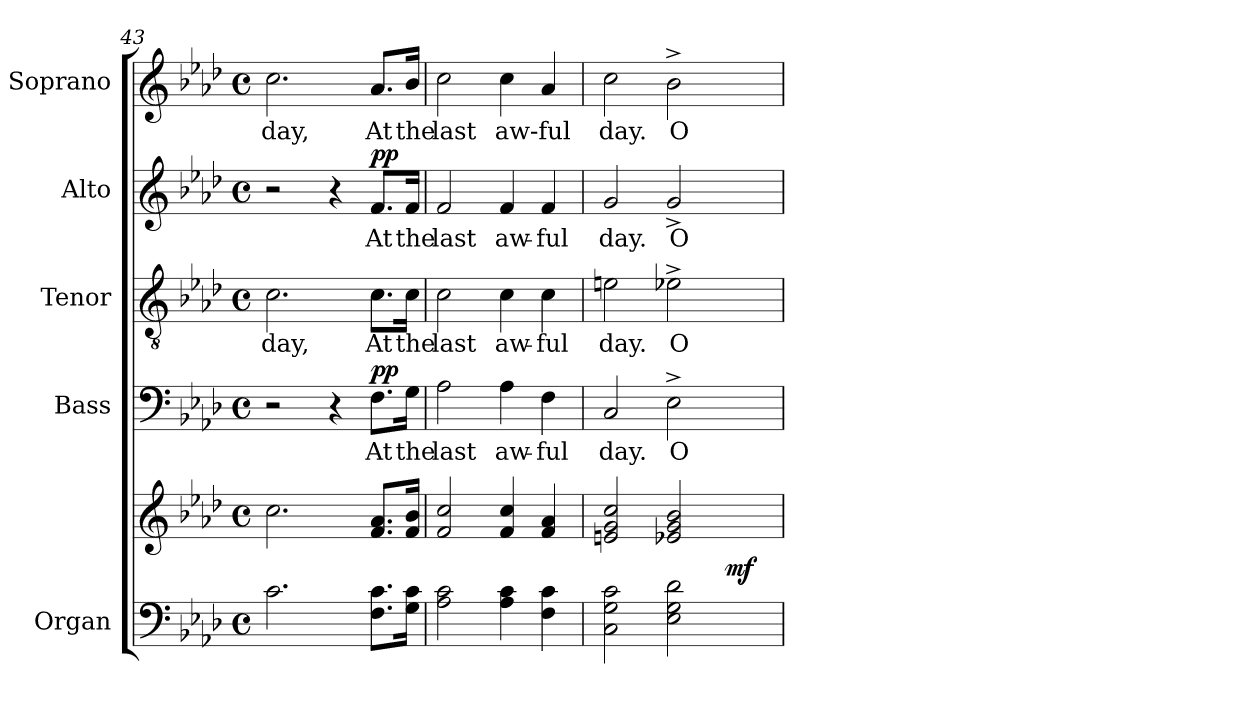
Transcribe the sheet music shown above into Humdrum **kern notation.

**kern	**kern	**dynam	**kern	**text	**dynam	**kern	**text	**kern	**text	**dynam	**kern	**text
*part5	*part5	*part5	*part4	*part4	*part4	*part3	*part3	*part2	*part2	*part2	*part1	*part1
*staff6	*staff5	*staff5/6	*staff4	*staff4	*staff4	*staff3	*staff3	*staff2	*staff2	*staff2	*staff1	*staff1
*I"Organ	*	*	*I"Bass	*	*	*I"Tenor	*	*I"Alto	*	*	*I"Soprano	*
*I'Org.	*	*	*I'B.	*	*	*I'T.	*	*I'A.	*	*	*I'S.	*
!!LO:LB:g=z
*clefF4	*clefG2	*	*clefF4	*	*	*clefGv2	*	*clefG2	*	*	*clefG2	*
*	*	*	*	*	*	*ITrd7c12	*	*	*	*	*	*
*k[b-e-a-d-]	*k[b-e-a-d-]	*	*k[b-e-a-d-]	*	*	*k[b-e-a-d-]	*	*k[b-e-a-d-]	*	*	*k[b-e-a-d-]	*
*A-:	*A-:	*	*A-:	*	*	*A-:	*	*A-:	*	*	*A-:	*
*M4/4	*M4/4	*	*M4/4	*	*	*M4/4	*	*M4/4	*	*	*M4/4	*
*met(c)	*met(c)	*	*met(c)	*	*	*met(c)	*	*met(c)	*	*	*met(c)	*
=43	=43	=43	=43	=43	=43	=43	=43	=43	=43	=43	=43	=43
!	!	!	!	!	!	!	!LO:LY:b:color=#000000	!	!	!	!	!
!	!	!	!	!	!	!	!	!	!	!	!	!LO:LY:b:color=#000000
2.ci\	2.cci\	.	2r	.	.	2.Ci\	day,	2r	.	.	2.cci\	day,
.	.	.	4r	.	.	.	.	4r	.	.	.	.
!	!	!	!	!LO:LY:b:color=#000000	!	!	!	!	!	!	!	!
!	!	!	!	!	!	!	!LO:LY:b:color=#000000	!	!	!	!	!
!	!	!	!	!	!	!	!	!	!LO:LY:b:color=#000000	!	!	!
!	!	!	!	!	!	!	!	!	!	!	!	!LO:LY:b:color=#000000
8.Fi\ 8.ciL	8.fi/ 8.a-iL	.	8.Fi\L	At	pp	8.Ci\L	At	8.fi/L	At	pp	8.a-i/L	At
!	!	!	!	!LO:LY:b:color=#000000	!	!	!	!	!	!	!	!
!	!	!	!	!	!	!	!LO:LY:b:color=#000000	!	!	!	!	!
!	!	!	!	!	!	!	!	!	!LO:LY:b:color=#000000	!	!	!
!	!	!	!	!	!	!	!	!	!	!	!	!LO:LY:b:color=#000000
16Gi\ 16ciJk	16fi/ 16b-iJk	.	16Gi\Jk	the	.	16Ci\Jk	the	16fi/Jk	the	.	16b-i/Jk	the
=44	=44	=44	=44	=44	=44	=44	=44	=44	=44	=44	=44	=44
!	!	!	!	!LO:LY:b:color=#000000	!	!	!	!	!	!	!	!
!	!	!	!	!	!	!	!LO:LY:b:color=#000000	!	!	!	!	!
!	!	!	!	!	!	!	!	!	!LO:LY:b:color=#000000	!	!	!
!	!	!	!	!	!	!	!	!	!	!	!	!LO:LY:b:color=#000000
2A-i\ 2ci	2fi/ 2cci	.	2A-i\	last	.	2Ci\	last	2fi/	last	.	2cci\	last
!	!	!	!	!LO:LY:b:color=#000000	!	!	!	!	!	!	!	!
!	!	!	!	!	!	!	!LO:LY:b:color=#000000	!	!	!	!	!
!	!	!	!	!	!	!	!	!	!LO:LY:b:color=#000000	!	!	!
!	!	!	!	!	!	!	!	!	!	!	!	!LO:LY:b:color=#000000
4A-i\ 4ci	4fi/ 4cci	.	4A-i\	aw-	.	4Ci\	aw-	4fi/	aw-	.	4cci\	aw-ful
!	!	!	!	!LO:LY:b:color=#000000	!	!	!	!	!	!	!	!
!	!	!	!	!	!	!	!LO:LY:b:color=#000000	!	!	!	!	!
!	!	!	!	!	!	!	!	!	!LO:LY:b:color=#000000	!	!	!
4Fi\ 4ci	4fi/ 4a-i	.	4Fi\	-ful	.	4Ci\	-ful	4fi/	-ful	.	4a-i/	.
=45	=45	=45	=45	=45	=45	=45	=45	=45	=45	=45	=45	=45
!	!	!	!	!LO:LY:b:color=#000000	!	!	!	!	!	!	!	!
!	!	!	!	!	!	!	!LO:LY:b:color=#000000	!	!	!	!	!
!	!	!	!	!	!	!	!	!	!LO:LY:b:color=#000000	!	!	!
!	!	!	!	!	!	!	!	!	!	!	!	!LO:LY:b:color=#000000
*	*^	*	*	*	*	*	*	*	*	*	*	*
2Ci\ 2Gi 2ci	2eni/ 2gi 2cci	2ryy	.	2Ci/	day.	.	2Eni\	day.	2gi/	day.	.	2cci\	day.
!	!	!	!	!	!LO:LY:b:color=#000000	!	!	!	!	!	!	!	!
!	!	!	!	!	!	!	!	!LO:LY:b:color=#000000	!	!	!	!	!
!	!	!	!	!	!	!	!	!	!	!LO:LY:b:color=#000000	!	!	!
!	!	!	!	!	!	!	!	!	!	!	!	!	!LO:LY:b:color=#000000
2E-i\ 2Gi 2d-i	2e-Xi/ 2gi 2b-i	8ryy	.	2E-^i\	O	.	2E-X^i\	O	2g^i/	O	.	2b-^i\	O
.	.	16ryy	.	.	.	.	.	.	.	.	.	.	.
.	.	64ryy	.	.	.	.	.	.	.	.	.	.	.
.	.	128ryy	.	.	.	.	.	.	.	.	.	.	.
.	.	512ryy	.	.	.	.	.	.	.	.	.	.	.
.	.	4ryy	mf	.	.	.	.	.	.	.	.	.	.
.	.	32ryy	.	.	.	.	.	.	.	.	.	.	.
.	.	256.ryy	.	.	.	.	.	.	.	.	.	.	.
*	*v	*v	*	*	*	*	*	*	*	*	*	*	*
=	=	=	=	=	=	=	=	=	=	=	=	=
*-	*-	*-	*-	*-	*-	*-	*-	*-	*-	*-	*-	*-
